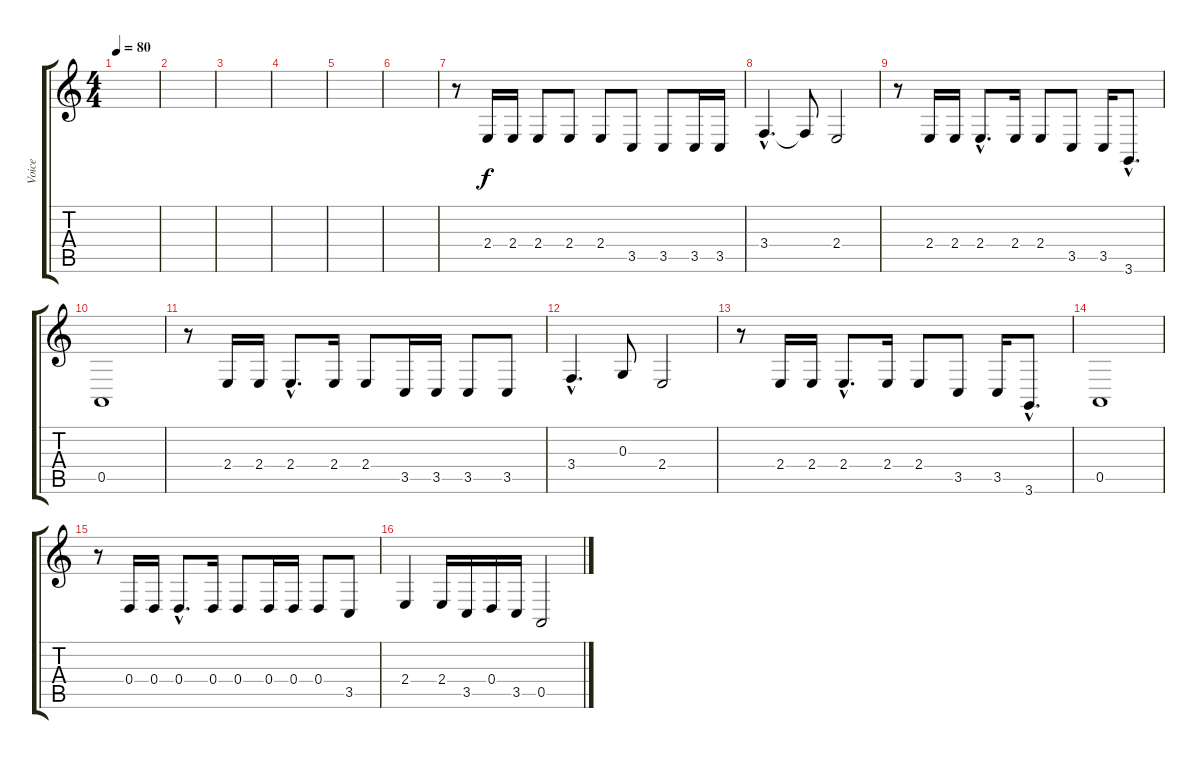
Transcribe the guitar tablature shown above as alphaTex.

\track ("Voice" "Voice") {instrument electricgrandpiano}
\staff {score tabs}
\tuning (E4 B3 G3 D3 A2 E2) {hide}
\ts (4 4)
\tempo 80
\clef g2
\ks c
|
|
|
|
|
|
r.8 2.4.16 2.4.16 2.4.8 2.4.8 2.4.8 3.5.8 3.5.8 3.5.16 3.5.16 |
3.4{hac}.4{d} 3.4{t}.8 2.4.2 |
r.8 2.4.16 2.4.16 2.4{hac}.8{d} 2.4.16 2.4.8 3.5.8 3.5.16 3.6{hac}.8{d} |
0.5.1 |
r.8 2.4.16 2.4.16 2.4{hac}.8{d} 2.4.16 2.4.8 3.5.16 3.5.16 3.5.8 3.5.8 |
3.4{hac}.4{d} 0.3.8 2.4.2 |
r.8 2.4.16 2.4.16 2.4{hac}.8{d} 2.4.16 2.4.8 3.5.8 3.5.16 3.6{hac}.8{d} |
0.5.1 |
r.8 0.4.16 0.4.16 0.4{hac}.8{d} 0.4.16 0.4.8 0.4.16 0.4.16 0.4.8 3.5.8 |
2.4.4 2.4.16 3.5.16 0.4.16 3.5.16 0.5.2
